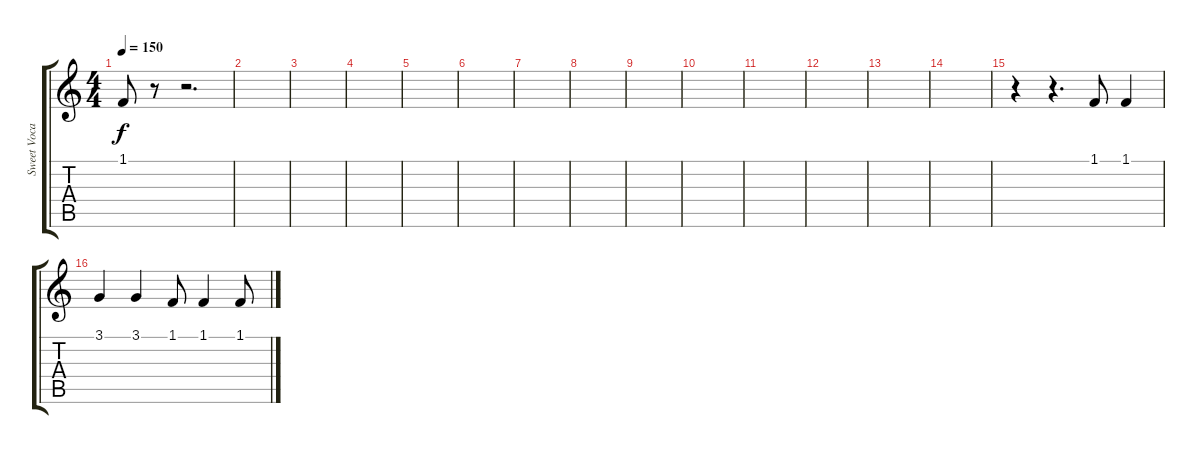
\track ("Sweet Vocals" "Sweet Voca") {instrument sopranosax}
\staff {score tabs}
\tuning (E4 B3 G3 D3 A2 E2) {hide}
\ts (4 4)
\tempo 150
\clef g2
\ks c
1.1{t}.8{dy f} r.8 r.2{d} |
|
|
|
|
|
|
|
|
|
|
|
|
|
r.4 r.4{d} 1.1.8 1.1.4 |
3.1.4 3.1.4 1.1.8 1.1.4 1.1.8
